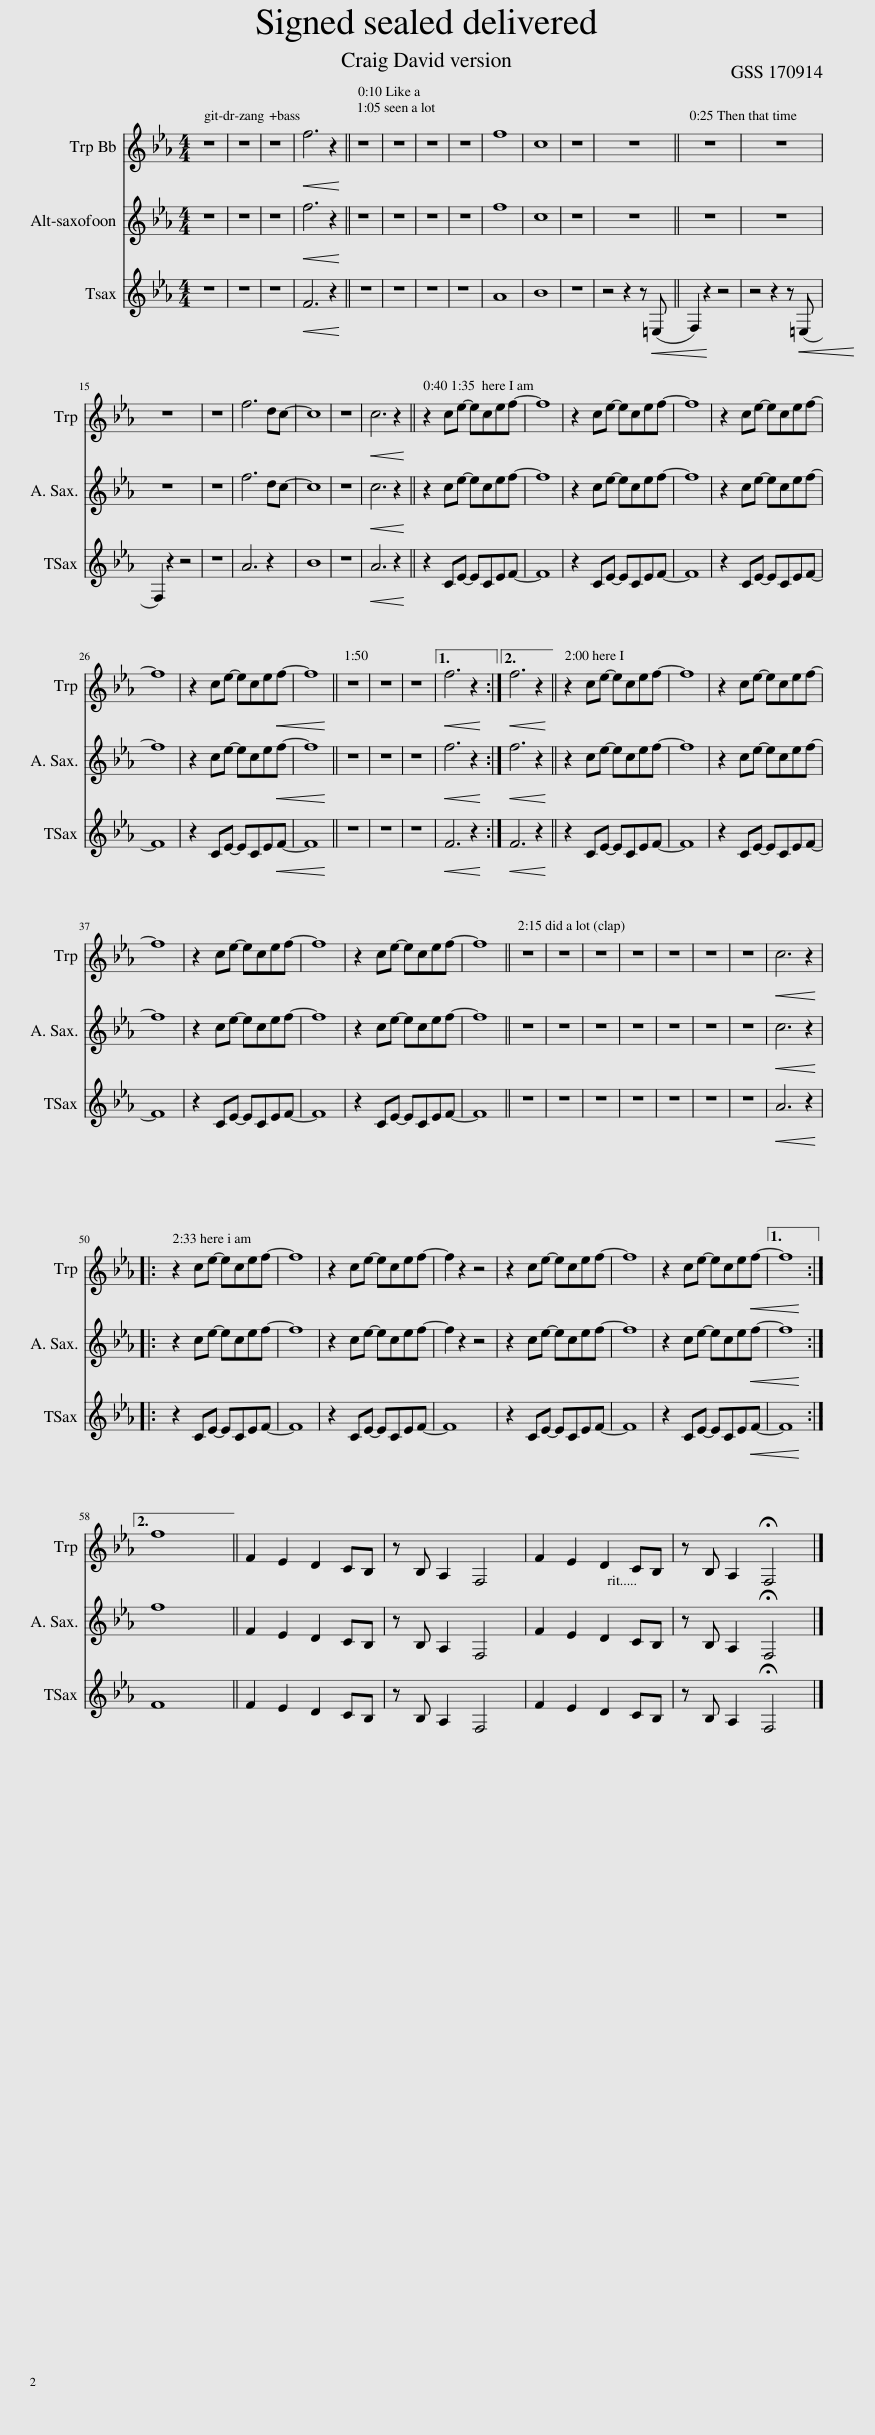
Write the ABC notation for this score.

X:1
%%score 1 2 3
L:1/8
M:4/4
I:linebreak $
K:none
V:1 treble transpose=-2
V:2 treble transpose=-9
V:3 treble transpose=-14
V:1
[K:Eb] z8 | z8 | z8 |!<(! g6 z2!<)! || z8 | %5
 z8 | z8 | z8 | g8 | d8 | %10
 z8 | z8 || z8 | z8 |$ z8 | %15
 z8 | g6 =ed- | d8 | z8 |!<(! d6 z2!<)! || %20
 z2 df- fdfg- | g8 | z2 df- fdfg- | g8 |$ z2 df- fdfg- | %25
 g8 | z2 df- fdf!<(!g-!<)! | g8 || z8 | z8 | %30
 z8 |1!<(! g6 z2!<)! :|2!<(! g6 z2!<)! ||$ z2 df- fdfg- | g8 | %35
 z2 df- fdfg- | g8 | z2 df- fdfg- | g8 |$ z2 df- fdfg- | %40
 g8 || z8 | z8 | z8 | z8 | %45
 z8 | z8 | z8 |!<(! d6 z2!<)! |: z2 df- fdfg- | %50
 g8 |$ z2 df- fdfg- | g2 z2 z4 | z2 df- fdfg- | g8 | %55
 z2 df- fdf!<(!g-!<)! |1 g8 :|2 g8 ||$ G2 F2 =E2 DC | z C B,2 G,4 | %60
 G2 F2 =E2 DC | z C B,2 !fermata!G,4 |] %62
V:2
[K:Eb] z8 | z8 | z8 |!<(! d'6 z2!<)! || z8 | %5
 z8 | z8 | z8 | d'8 | =a8 | %10
 z8 | z8 || z8 | z8 |$ z8 | %15
 z8 | d'6 =b=a- | a8 | z8 |!<(! =a6 z2!<)! || %20
 z2 =ac'- c'ac'd'- | d'8 | z2 =ac'- c'ac'd'- | d'8 |$ z2 =ac'- c'ac'd'- | %25
 d'8 | z2 =ac'- c'ac'!<(!d'-!<)! | d'8 || z8 | z8 | %30
 z8 |1!<(! d'6 z2!<)! :|2!<(! d'6 z2!<)! ||$ z2 =ac'- c'ac'd'- | d'8 | %35
 z2 =ac'- c'ac'd'- | d'8 | z2 =ac'- c'ac'd'- | d'8 |$ z2 =ac'- c'ac'd'- | %40
 d'8 || z8 | z8 | z8 | z8 | %45
 z8 | z8 | z8 |!<(! =a6 z2!<)! |: z2 =ac'- c'ac'd'- | %50
 d'8 |$ z2 =ac'- c'ac'd'- | d'2 z2 z4 | z2 =ac'- c'ac'd'- | d'8 | %55
 z2 =ac'- c'ac'!<(!d'-!<)! |1 d'8 :|2 d'8 ||$ d2 c2 =B2 =AG | z G F2 D4 | %60
 d2 c2 =B2 =AG | z G F2 !fermata!D4 |] %62
V:3
[K:Eb] z8 | z8 | z8 |!<(! g6 z2!<)! || z8 | %5
 z8 | z8 | z8 | b8 | c'8 | %10
 z8 | z4 z2 z!<(! (^F!<)! || G2) z2 z4 | z4 z2 z!<(! (^F!<)! |$ G2) z2 z4 | %15
 z8 | b6 z2 | c'8 | z8 |!<(! b6 z2!<)! || %20
 z2 df- fdfg- | g8 | z2 df- fdfg- | g8 |$ z2 df- fdfg- | %25
 g8 | z2 df- fdf!<(!g-!<)! | g8 || z8 | z8 | %30
 z8 |1!<(! g6 z2!<)! :|2!<(! g6 z2!<)! ||$ z2 df- fdfg- | g8 | %35
 z2 df- fdfg- | g8 | z2 df- fdfg- | g8 |$ z2 df- fdfg- | %40
 g8 || z8 | z8 | z8 | z8 | %45
 z8 | z8 | z8 |!<(! b6 z2!<)! |: z2 df- fdfg- | %50
 g8 |$ z2 df- fdfg- | g8 | z2 df- fdfg- | g8 | %55
 z2 df- fdf!<(!g-!<)! |1 g8 :|2 g8 ||$ g2 f2 =e2 dc | z c B2 G4 | %60
 g2 f2 =e2 dc | z c B2 !fermata!G4 |] %62
